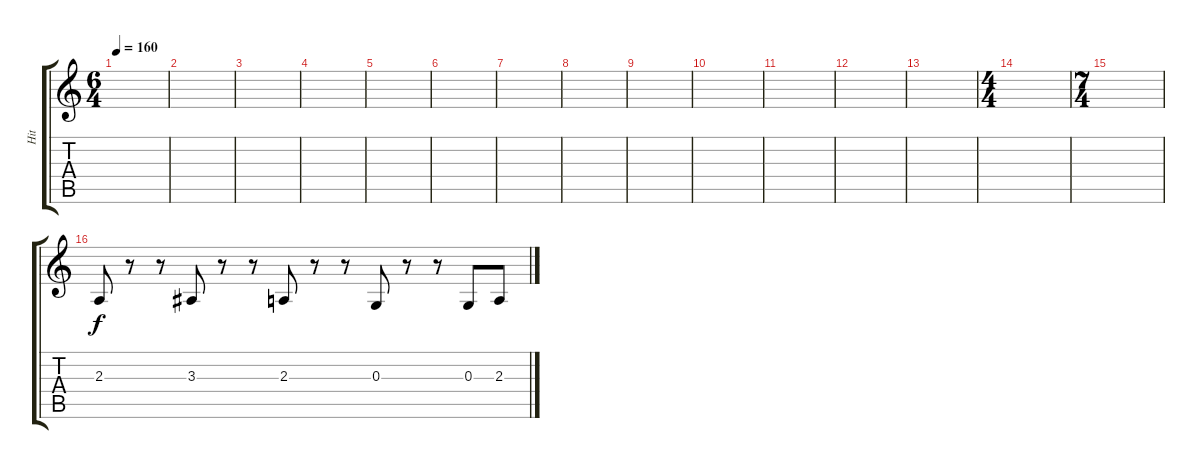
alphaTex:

\track ("Hit" "Hit") {instrument orchestrahit}
\staff {score tabs}
\tuning (E4 B3 G3 D3 A2 E2) {hide}
\ts (6 4)
\tempo 160
\clef g2
\ks c
|
|
|
|
|
|
|
|
|
|
|
|
|
\ts (4 4)
|
\ts (7 4)
|
2.3.8 r.8 r.8 3.3.8 r.8 r.8 2.3.8 r.8 r.8 0.3.8 r.8 r.8 0.3.8 2.3.8
